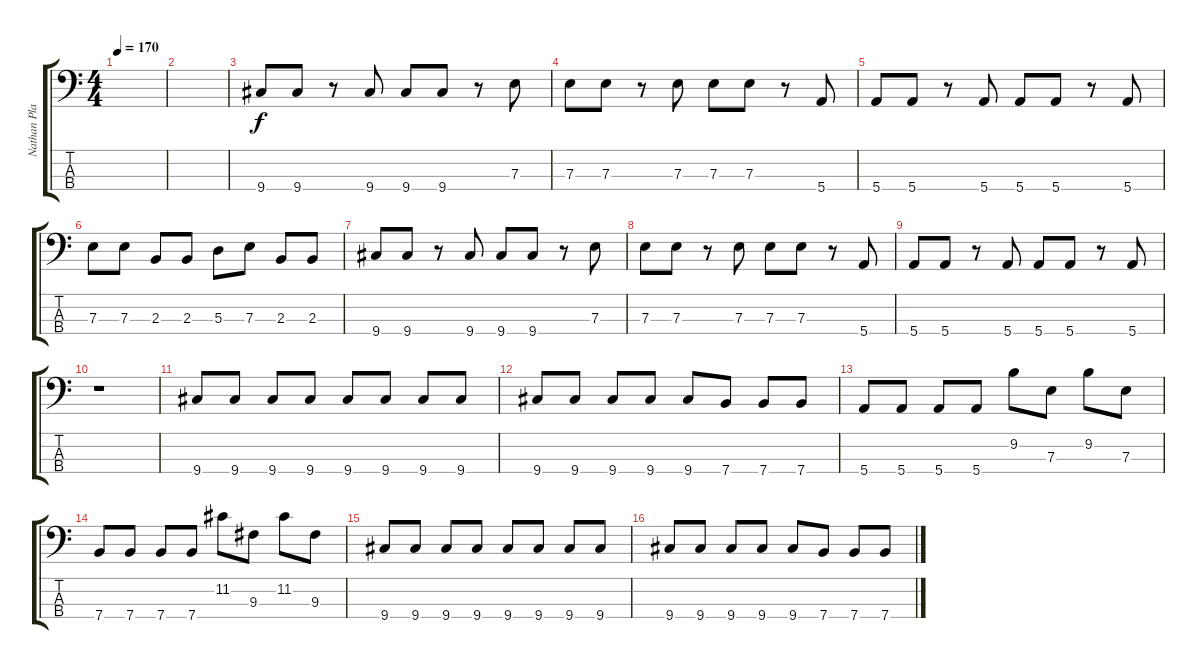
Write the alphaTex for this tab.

\track ("Nathan Playing bass" "Nathan Pla") {instrument electricbassfinger}
\staff {score tabs}
\tuning (G2 D2 A1 E1) {hide}
\ts (4 4)
\tempo 170
\clef f4
\ks c
|
|
9.4.8 9.4.8 r.8 9.4.8 9.4.8 9.4.8 r.8 7.3.8 |
7.3.8 7.3.8 r.8 7.3.8 7.3.8 7.3.8 r.8 5.4.8 |
5.4.8 5.4.8 r.8 5.4.8 5.4.8 5.4.8 r.8 5.4.8 |
7.3.8 7.3.8 2.3.8 2.3.8 5.3.8 7.3.8 2.3.8 2.3.8 |
9.4.8 9.4.8 r.8 9.4.8 9.4.8 9.4.8 r.8 7.3.8 |
7.3.8 7.3.8 r.8 7.3.8 7.3.8 7.3.8 r.8 5.4.8 |
5.4.8 5.4.8 r.8 5.4.8 5.4.8 5.4.8 r.8 5.4.8 |
r.1 |
9.4.8 9.4.8 9.4.8 9.4.8 9.4.8 9.4.8 9.4.8 9.4.8 |
9.4.8 9.4.8 9.4.8 9.4.8 9.4.8 7.4.8 7.4.8 7.4.8 |
5.4.8 5.4.8 5.4.8 5.4.8 9.2.8 7.3.8 9.2.8 7.3.8 |
7.4.8 7.4.8 7.4.8 7.4.8 11.2.8 9.3.8 11.2.8 9.3.8 |
9.4.8 9.4.8 9.4.8 9.4.8 9.4.8 9.4.8 9.4.8 9.4.8 |
9.4.8 9.4.8 9.4.8 9.4.8 9.4.8 7.4.8 7.4.8 7.4.8
